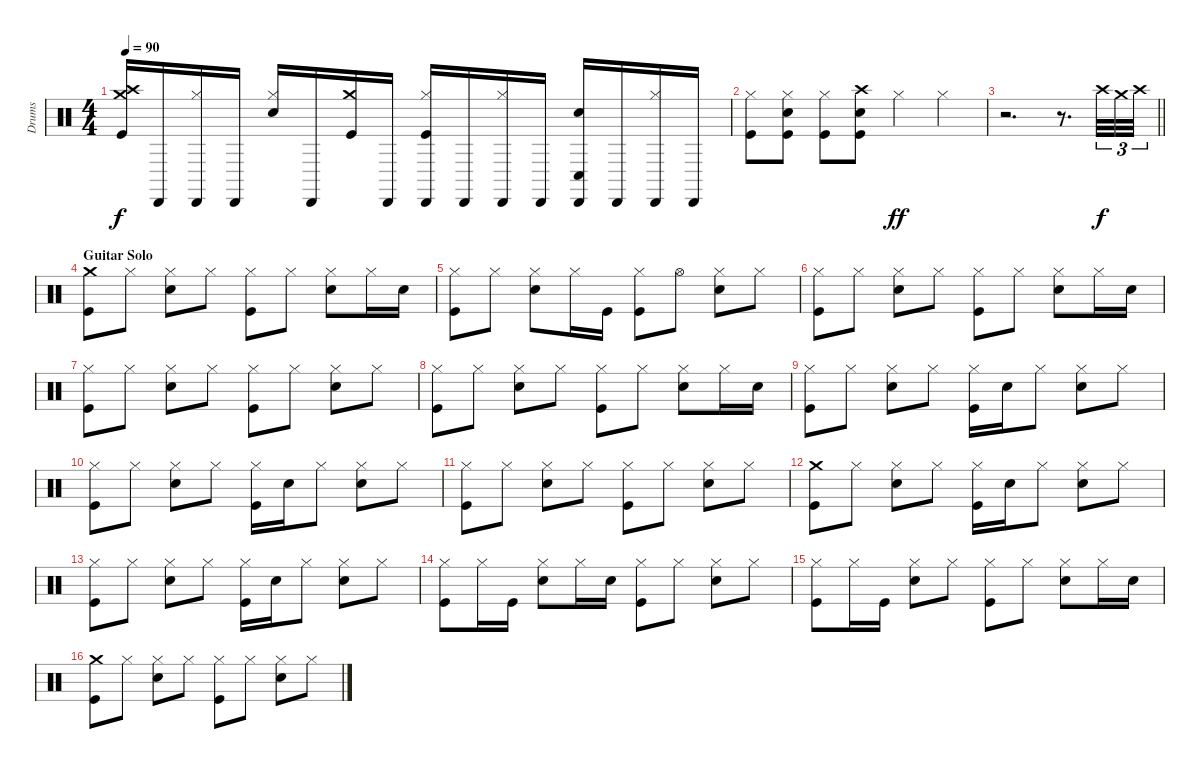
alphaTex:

\track ("Drums" "Drums") {instrument percussion}
\staff {score}
\articulation defaults
\ts (4 4)
\tempo 90
\clef neutral
\ks c
("Crash medium (hit)" "Crash high (hit)" "Kick (hit)").16{dy f} "Cabasa (hit)".16 ("Cabasa (hit)" "Hi-Hat (closed)").16 "Cabasa (hit)".16 ("Hi-Hat (closed)" "Electric Snare (hit)").16 "Cabasa (hit)".16 ("Crash medium (hit)" "Kick (hit)").16 "Cabasa (hit)".16 ("Cabasa (hit)" "Hi-Hat (closed)" "Kick (hit)").16 "Cabasa (hit)".16 ("Cabasa (hit)" "Hi-Hat (closed)").16 "Cabasa (hit)".16 ("Cabasa (hit)" "Conga low (hit)" "Electric Snare (hit)").16 "Cabasa (hit)".16 ("Cabasa (hit)" "Hi-Hat (closed)").16 "Cabasa (hit)".16 |
("Hi-Hat (closed)" "Kick (hit)").8 ("Hi-Hat (closed)" "Electric Snare (hit)" "Kick (hit)").8 ("Hi-Hat (closed)" "Kick (hit)").8 ("Crash high (hit)" "Electric Snare (hit)" "Kick (hit)").8 "Hi-Hat (closed)".4{dy ff} "Hi-Hat (closed)".4 |
\barLineRight lightlight
r.2{d} r.8{d} "Crash high (hit)".32{tu (3 2) dy f} "Crash medium (hit)".32{tu (3 2)} "Crash high (hit)".32{tu (3 2)} |
\section ("" "Guitar Solo")
("Crash medium (hit)" "Kick (hit)").8 "Hi-Hat (closed)".8 ("Hi-Hat (closed)" "Electric Snare (hit)").8 "Hi-Hat (closed)".8 ("Hi-Hat (closed)" "Kick (hit)").8 "Hi-Hat (closed)".8 ("Hi-Hat (closed)" "Electric Snare (hit)").8 "Hi-Hat (closed)".16 "Electric Snare (hit)".16 |
("Hi-Hat (closed)" "Kick (hit)").8 "Hi-Hat (closed)".8 ("Hi-Hat (closed)" "Electric Snare (hit)").8 "Hi-Hat (closed)".16 "Kick (hit)".16 ("Hi-Hat (closed)" "Kick (hit)").8 "Hi-Hat (open)".8 ("Hi-Hat (closed)" "Electric Snare (hit)").8 "Hi-Hat (closed)".8 |
("Hi-Hat (closed)" "Kick (hit)").8 "Hi-Hat (closed)".8 ("Hi-Hat (closed)" "Electric Snare (hit)").8 "Hi-Hat (closed)".8 ("Hi-Hat (closed)" "Kick (hit)").8 "Hi-Hat (closed)".8 ("Hi-Hat (closed)" "Electric Snare (hit)").8 "Hi-Hat (closed)".16 "Electric Snare (hit)".16 |
("Hi-Hat (closed)" "Kick (hit)").8 "Hi-Hat (closed)".8 ("Hi-Hat (closed)" "Electric Snare (hit)").8 "Hi-Hat (closed)".8 ("Hi-Hat (closed)" "Kick (hit)").8 "Hi-Hat (closed)".8 ("Hi-Hat (closed)" "Electric Snare (hit)").8 "Hi-Hat (closed)".8 |
("Hi-Hat (closed)" "Kick (hit)").8 "Hi-Hat (closed)".8 ("Hi-Hat (closed)" "Electric Snare (hit)").8 "Hi-Hat (closed)".8 ("Hi-Hat (closed)" "Kick (hit)").8 "Hi-Hat (closed)".8 ("Hi-Hat (closed)" "Electric Snare (hit)").8 "Hi-Hat (closed)".16 "Electric Snare (hit)".16 |
("Hi-Hat (closed)" "Kick (hit)").8 "Hi-Hat (closed)".8 ("Hi-Hat (closed)" "Electric Snare (hit)").8 "Hi-Hat (closed)".8 ("Hi-Hat (closed)" "Kick (hit)").16 "Electric Snare (hit)".16 "Hi-Hat (closed)".8 ("Hi-Hat (closed)" "Electric Snare (hit)").8 "Hi-Hat (closed)".8 |
("Hi-Hat (closed)" "Kick (hit)").8 "Hi-Hat (closed)".8 ("Hi-Hat (closed)" "Electric Snare (hit)").8 "Hi-Hat (closed)".8 ("Hi-Hat (closed)" "Kick (hit)").16 "Electric Snare (hit)".16 "Hi-Hat (closed)".8 ("Hi-Hat (closed)" "Electric Snare (hit)").8 "Hi-Hat (closed)".8 |
("Hi-Hat (closed)" "Kick (hit)").8 "Hi-Hat (closed)".8 ("Hi-Hat (closed)" "Electric Snare (hit)").8 "Hi-Hat (closed)".8 ("Hi-Hat (closed)" "Kick (hit)").8 "Hi-Hat (closed)".8 ("Hi-Hat (closed)" "Electric Snare (hit)").8 "Hi-Hat (closed)".8 |
("Crash medium (hit)" "Kick (hit)").8 "Hi-Hat (closed)".8 ("Hi-Hat (closed)" "Electric Snare (hit)").8 "Hi-Hat (closed)".8 ("Hi-Hat (closed)" "Kick (hit)").16 "Electric Snare (hit)".16 "Hi-Hat (closed)".8 ("Hi-Hat (closed)" "Electric Snare (hit)").8 "Hi-Hat (closed)".8 |
("Hi-Hat (closed)" "Kick (hit)").8 "Hi-Hat (closed)".8 ("Hi-Hat (closed)" "Electric Snare (hit)").8 "Hi-Hat (closed)".8 ("Hi-Hat (closed)" "Kick (hit)").16 "Electric Snare (hit)".16 "Hi-Hat (closed)".8 ("Hi-Hat (closed)" "Electric Snare (hit)").8 "Hi-Hat (closed)".8 |
("Hi-Hat (closed)" "Kick (hit)").8 "Hi-Hat (closed)".16 "Kick (hit)".16 ("Hi-Hat (closed)" "Electric Snare (hit)").8 "Hi-Hat (closed)".16 "Electric Snare (hit)".16 ("Hi-Hat (closed)" "Kick (hit)").8 "Hi-Hat (closed)".8 ("Hi-Hat (closed)" "Electric Snare (hit)").8 "Hi-Hat (closed)".8 |
("Hi-Hat (closed)" "Kick (hit)").8 "Hi-Hat (closed)".16 "Kick (hit)".16 ("Hi-Hat (closed)" "Electric Snare (hit)").8 "Hi-Hat (closed)".8 ("Hi-Hat (closed)" "Kick (hit)").8 "Hi-Hat (closed)".8 ("Hi-Hat (closed)" "Electric Snare (hit)").8 "Hi-Hat (closed)".16 "Electric Snare (hit)".16 |
("Crash medium (hit)" "Kick (hit)").8 "Hi-Hat (closed)".8 ("Hi-Hat (closed)" "Electric Snare (hit)").8 "Hi-Hat (closed)".8 ("Hi-Hat (closed)" "Kick (hit)").8 "Hi-Hat (closed)".8 ("Hi-Hat (closed)" "Electric Snare (hit)").8 "Hi-Hat (closed)".8
